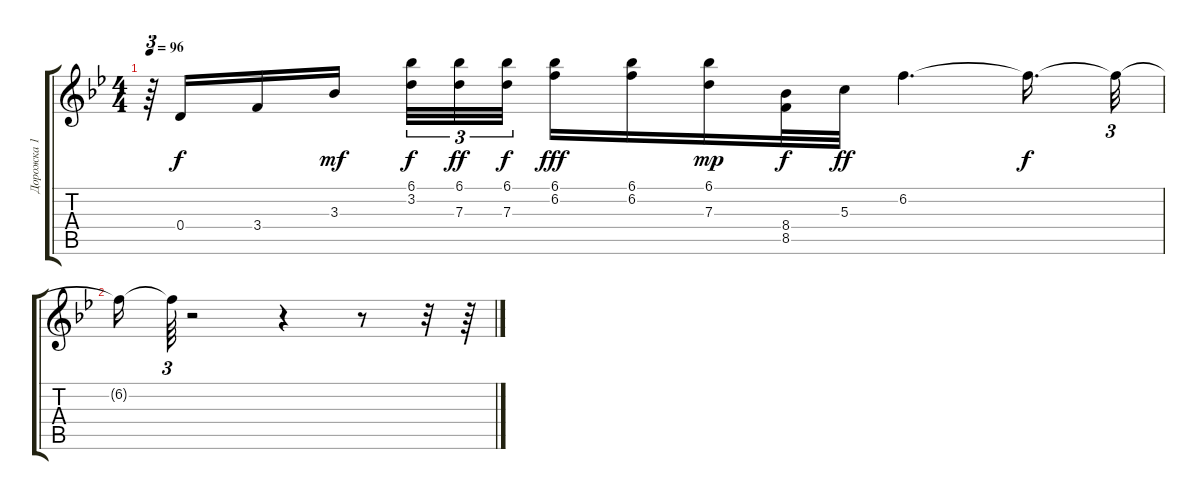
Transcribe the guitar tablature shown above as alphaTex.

\track ("Дорожка 1" "Дорожка 1") {instrument acousticguitarnylon}
\staff {score tabs}
\tuning (E4 B3 G3 D3 A2 E2) {hide}
\ts (4 4)
\tempo 96
\clef g2
\ks bb
r.64{tu (3 2) dy f} 0.4.16 3.4.16 3.3.16{dy mf beam splitsecondary} (6.1 3.2).32{tu (3 2) dy f} (6.1 7.3).32{tu (3 2) dy ff} (6.1 7.3).32{tu (3 2) dy f} (6.1 6.2).16{dy fff} (6.1 6.2).16 (6.1 7.3).16{dy mp} (8.4 8.5).32{dy f} 5.3.32{dy ff} 6.2.4{d} 6.2{t}.16{d dy f} 6.2{t}.32{tu (3 2)} |
6.2{t}.16 6.2{t}.64{tu (3 2)} r.2 r.4 r.8 r.32 r.64
